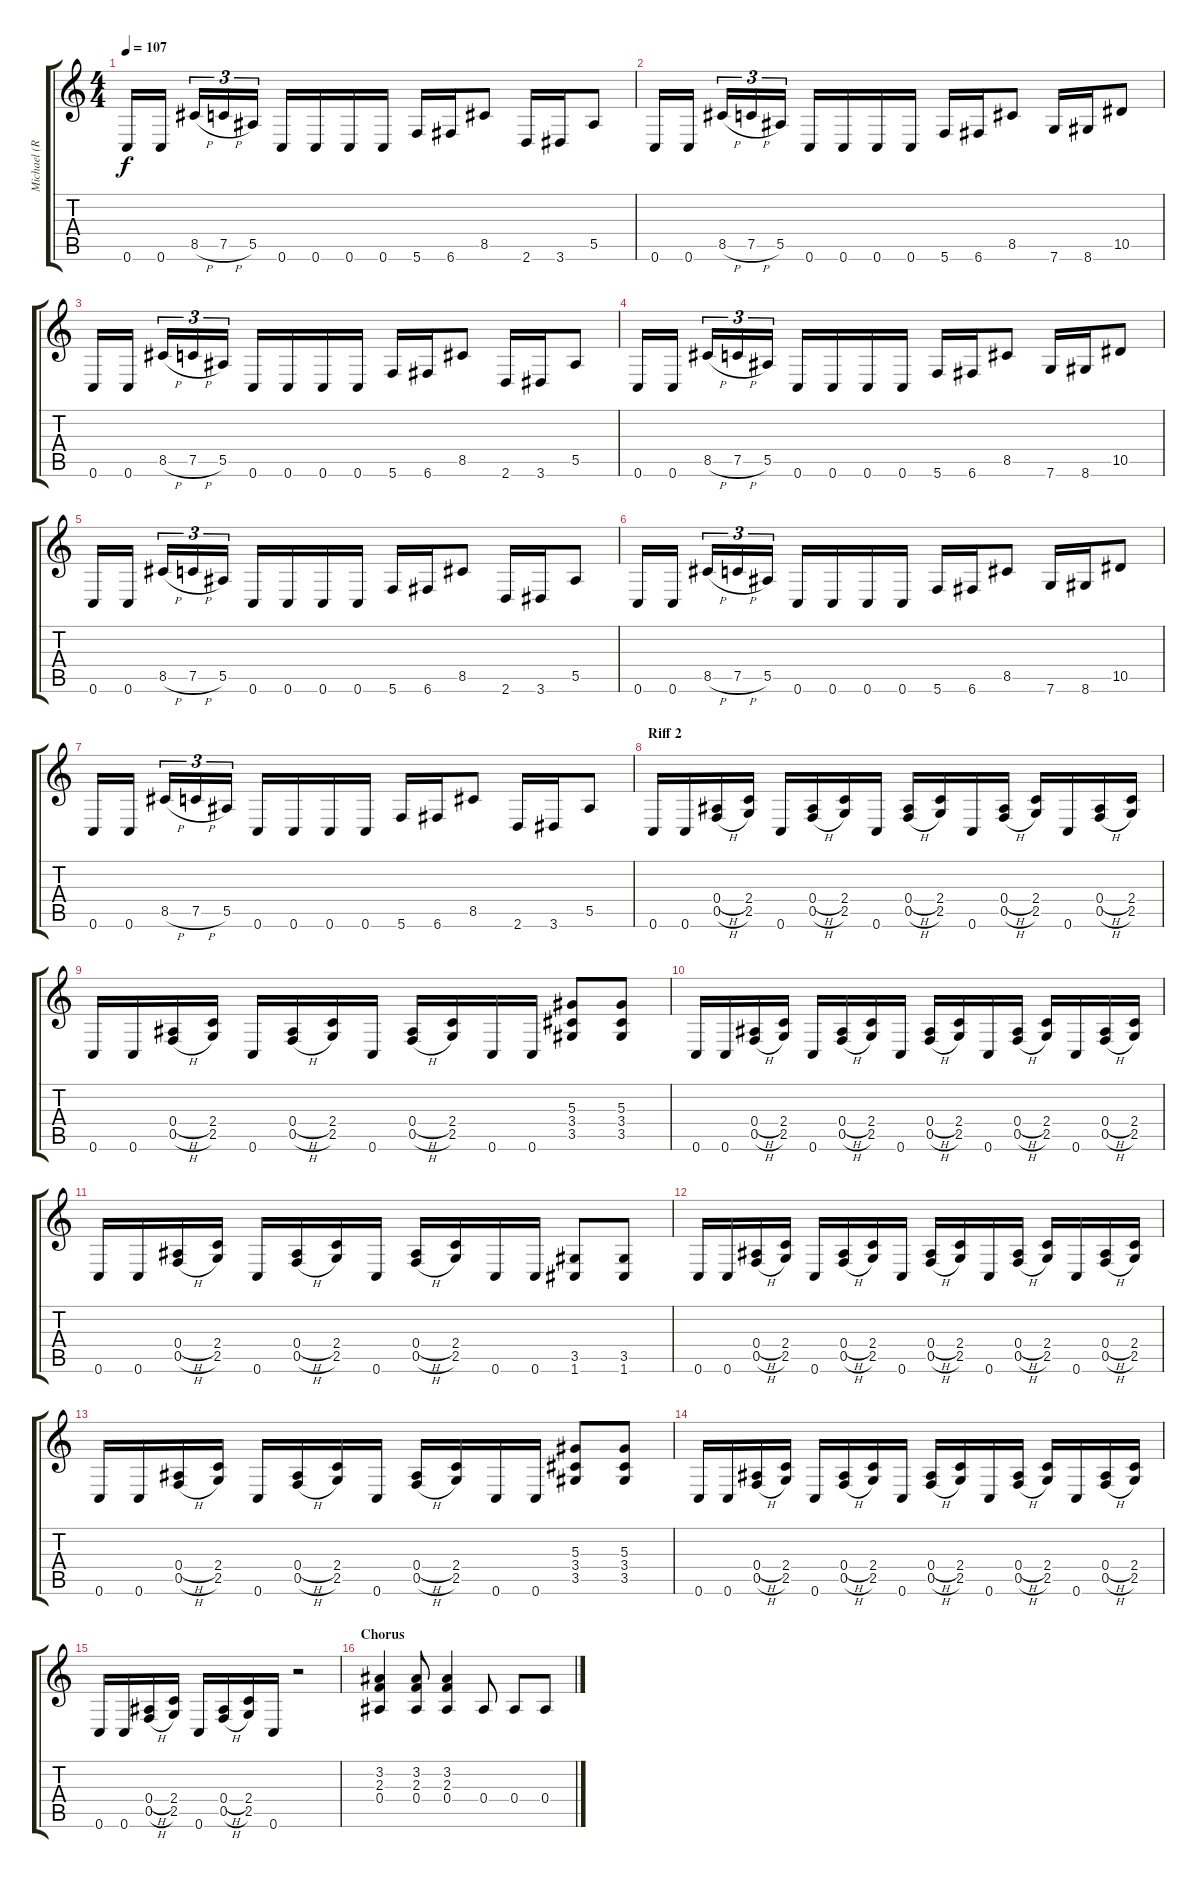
\track ("Michael (R)" "Michael (R") {instrument overdrivenguitar}
\staff {score tabs}
\tuning (C4 G3 Eb3 Bb2 F2 C2) {hide}
\ts (4 4)
\tempo 107
\clef g2
\ks c
0.6.16{dy f} 0.6.16 8.5{h}.16{tu (3 2)} 7.5{h}.16{tu (3 2)} 5.5.16{tu (3 2)} 0.6.16 0.6.16 0.6.16 0.6.16 5.6.16 6.6.16 8.5.8 2.6.16 3.6.16 5.5.8 |
0.6.16 0.6.16 8.5{h}.16{tu (3 2)} 7.5{h}.16{tu (3 2)} 5.5.16{tu (3 2)} 0.6.16 0.6.16 0.6.16 0.6.16 5.6.16 6.6.16 8.5.8 7.6.16 8.6.16 10.5.8 |
0.6.16 0.6.16 8.5{h}.16{tu (3 2)} 7.5{h}.16{tu (3 2)} 5.5.16{tu (3 2)} 0.6.16 0.6.16 0.6.16 0.6.16 5.6.16 6.6.16 8.5.8 2.6.16 3.6.16 5.5.8 |
0.6.16 0.6.16 8.5{h}.16{tu (3 2)} 7.5{h}.16{tu (3 2)} 5.5.16{tu (3 2)} 0.6.16 0.6.16 0.6.16 0.6.16 5.6.16 6.6.16 8.5.8 7.6.16 8.6.16 10.5.8 |
0.6.16 0.6.16 8.5{h}.16{tu (3 2)} 7.5{h}.16{tu (3 2)} 5.5.16{tu (3 2)} 0.6.16 0.6.16 0.6.16 0.6.16 5.6.16 6.6.16 8.5.8 2.6.16 3.6.16 5.5.8 |
0.6.16 0.6.16 8.5{h}.16{tu (3 2)} 7.5{h}.16{tu (3 2)} 5.5.16{tu (3 2)} 0.6.16 0.6.16 0.6.16 0.6.16 5.6.16 6.6.16 8.5.8 7.6.16 8.6.16 10.5.8 |
0.6.16 0.6.16 8.5{h}.16{tu (3 2)} 7.5{h}.16{tu (3 2)} 5.5.16{tu (3 2)} 0.6.16 0.6.16 0.6.16 0.6.16 5.6.16 6.6.16 8.5.8 2.6.16 3.6.16 5.5.8 |
\section ("" "Riff 2")
0.6.16 0.6.16 (0.4{h} 0.5{h}).16 (2.4 2.5).16 0.6.16 (0.4{h} 0.5{h}).16 (2.4 2.5).16 0.6.16 (0.4{h} 0.5{h}).16 (2.4 2.5).16 0.6.16 (0.4{h} 0.5{h}).16 (2.4 2.5).16 0.6.16 (0.4{h} 0.5{h}).16 (2.4 2.5).16 |
0.6.16 0.6.16 (0.4{h} 0.5{h}).16 (2.4 2.5).16 0.6.16 (0.4{h} 0.5{h}).16 (2.4 2.5).16 0.6.16 (0.4{h} 0.5{h}).16 (2.4 2.5).16 0.6.16 0.6.16 (5.3 3.4 3.5).8 (5.3 3.4 3.5).8 |
0.6.16 0.6.16 (0.4{h} 0.5{h}).16 (2.4 2.5).16 0.6.16 (0.4{h} 0.5{h}).16 (2.4 2.5).16 0.6.16 (0.4{h} 0.5{h}).16 (2.4 2.5).16 0.6.16 (0.4{h} 0.5{h}).16 (2.4 2.5).16 0.6.16 (0.4{h} 0.5{h}).16 (2.4 2.5).16 |
0.6.16 0.6.16 (0.4{h} 0.5{h}).16 (2.4 2.5).16 0.6.16 (0.4{h} 0.5{h}).16 (2.4 2.5).16 0.6.16 (0.4{h} 0.5{h}).16 (2.4 2.5).16 0.6.16 0.6.16 (3.5 1.6).8 (3.5 1.6).8 |
0.6.16 0.6.16 (0.4{h} 0.5{h}).16 (2.4 2.5).16 0.6.16 (0.4{h} 0.5{h}).16 (2.4 2.5).16 0.6.16 (0.4{h} 0.5{h}).16 (2.4 2.5).16 0.6.16 (0.4{h} 0.5{h}).16 (2.4 2.5).16 0.6.16 (0.4{h} 0.5{h}).16 (2.4 2.5).16 |
0.6.16 0.6.16 (0.4{h} 0.5{h}).16 (2.4 2.5).16 0.6.16 (0.4{h} 0.5{h}).16 (2.4 2.5).16 0.6.16 (0.4{h} 0.5{h}).16 (2.4 2.5).16 0.6.16 0.6.16 (5.3 3.4 3.5).8 (5.3 3.4 3.5).8 |
0.6.16 0.6.16 (0.4{h} 0.5{h}).16 (2.4 2.5).16 0.6.16 (0.4{h} 0.5{h}).16 (2.4 2.5).16 0.6.16 (0.4{h} 0.5{h}).16 (2.4 2.5).16 0.6.16 (0.4{h} 0.5{h}).16 (2.4 2.5).16 0.6.16 (0.4{h} 0.5{h}).16 (2.4 2.5).16 |
0.6.16 0.6.16 (0.4{h} 0.5{h}).16 (2.4 2.5).16 0.6.16 (0.4{h} 0.5{h}).16 (2.4 2.5).16 0.6.16 r.2 |
\section ("" "Chorus")
(3.2 2.3 0.4).4 (3.2 2.3 0.4).8 (3.2 2.3 0.4).4 0.4.8 0.4.8 0.4.8
